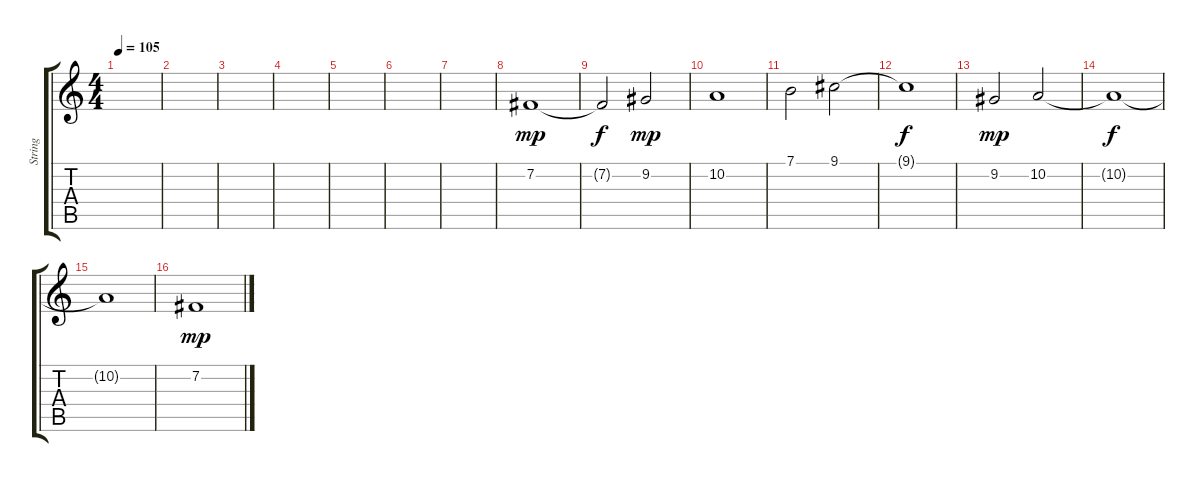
\track ("String" "String") {instrument synthstrings1}
\staff {score tabs}
\tuning (E4 B3 G3 D3 A2 E2) {hide}
\ts (4 4)
\tempo 105
\clef g2
\ks c
|
|
|
|
|
|
|
\section ("" "")
7.2.1{dy mp} |
7.2{t}.2{dy f} 9.2.2{dy mp} |
10.2.1 |
7.1.2 9.1.2 |
9.1{t}.1{dy f} |
9.2.2{dy mp} 10.2.2 |
10.2{t}.1{dy f} |
10.2{t}.1 |
\section ("" "")
7.2.1{dy mp}
